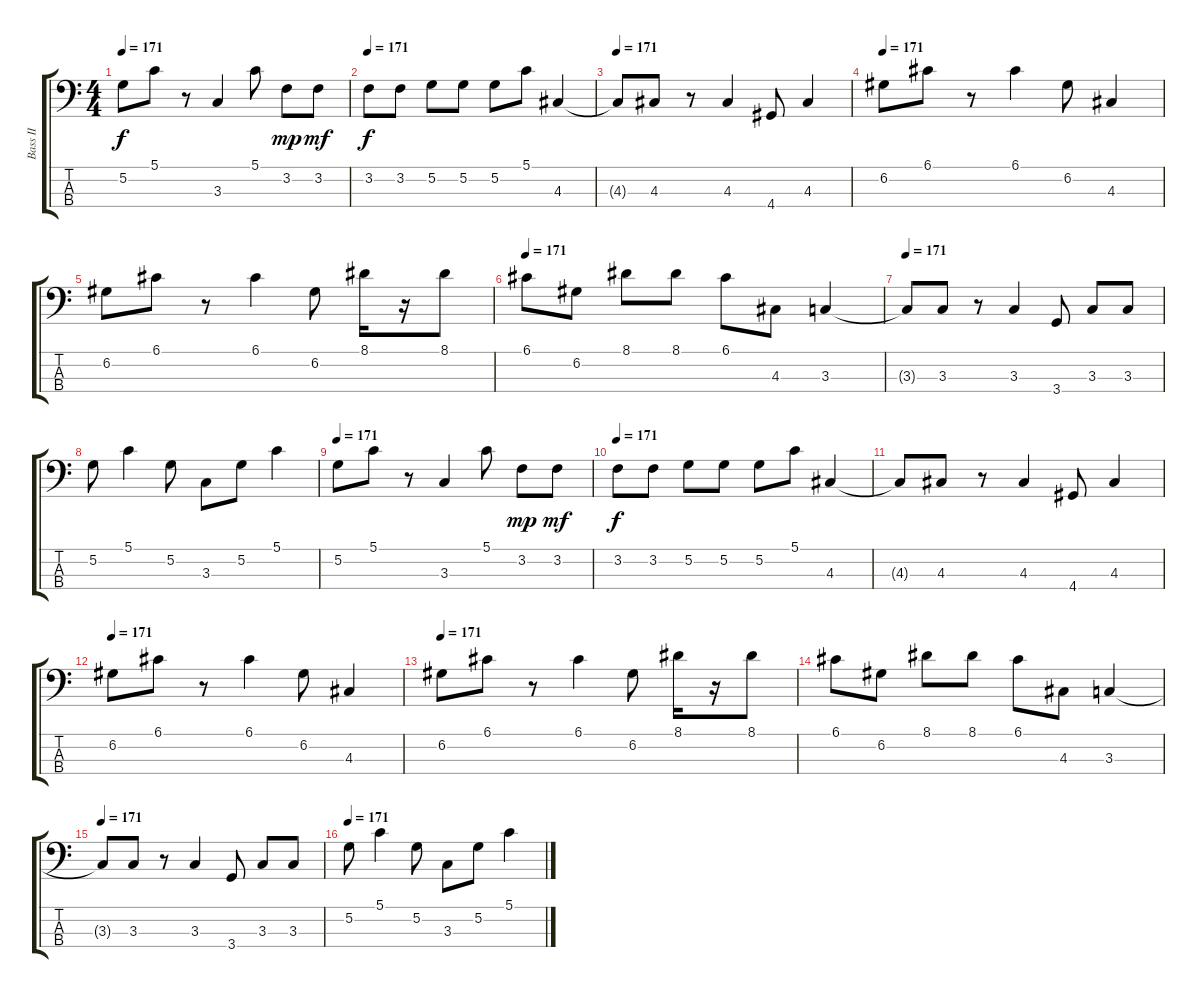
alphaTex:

\track ("Bass II" "Bass II") {instrument electricbassfinger}
\staff {score tabs}
\tuning (G2 D2 A1 E1) {hide}
\ts (4 4)
\tempo 171
\clef f4
\ks c
5.2.8{dy f} 5.1.8 r.8 3.3.4 5.1.8 3.2.8{dy mp} 3.2.8{dy mf} |
\tempo 171
3.2.8{dy f} 3.2.8 5.2.8 5.2.8 5.2.8 5.1.8 4.3.4 |
\tempo 171
4.3{t}.8 4.3.8 r.8 4.3.4 4.4.8 4.3.4 |
\tempo 171
6.2.8 6.1.8 r.8 6.1.4 6.2.8 4.3.4 |
6.2.8 6.1.8 r.8 6.1.4 6.2.8 8.1.16 r.16 8.1.8 |
\tempo 171
6.1.8 6.2.8 8.1.8 8.1.8 6.1.8 4.3.8 3.3.4 |
\tempo 171
3.3{t}.8 3.3.8 r.8 3.3.4 3.4.8 3.3.8 3.3.8 |
5.2.8 5.1.4 5.2.8 3.3.8 5.2.8 5.1.4 |
\tempo 171
5.2.8 5.1.8 r.8 3.3.4 5.1.8 3.2.8{dy mp} 3.2.8{dy mf} |
\tempo 171
3.2.8{dy f} 3.2.8 5.2.8 5.2.8 5.2.8 5.1.8 4.3.4 |
4.3{t}.8 4.3.8 r.8 4.3.4 4.4.8 4.3.4 |
\tempo 171
6.2.8 6.1.8 r.8 6.1.4 6.2.8 4.3.4 |
\tempo 171
6.2.8 6.1.8 r.8 6.1.4 6.2.8 8.1.16 r.16 8.1.8 |
6.1.8 6.2.8 8.1.8 8.1.8 6.1.8 4.3.8 3.3.4 |
\tempo 171
3.3{t}.8 3.3.8 r.8 3.3.4 3.4.8 3.3.8 3.3.8 |
\tempo 171
5.2.8 5.1.4 5.2.8 3.3.8 5.2.8 5.1.4
